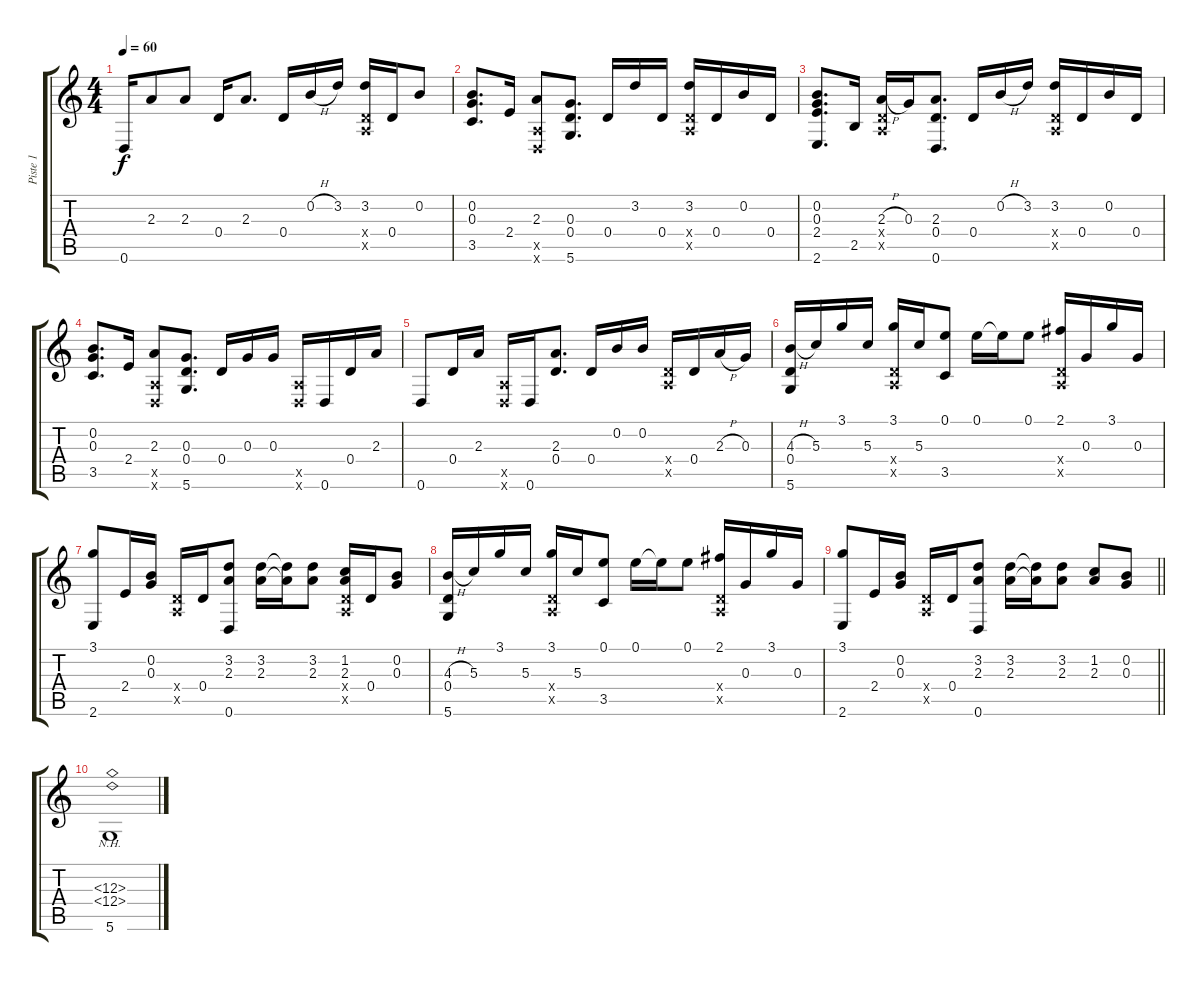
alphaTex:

\track ("Piste 1" "Piste 1") {instrument acousticguitarsteel}
\staff {score tabs}
\tuning (E4 B3 G3 D3 A2 D2) {hide}
\ts (4 4)
\tempo 60
\clef g2
\ks c
0.6.16{dy f} 2.3.8 2.3.8 0.4.16 2.3.8{d} 0.4.16 0.2{h}.16 3.2.16 (3.2 0.4{x} 0.5{x}).16 0.4.16 0.2.8 |
(0.2 0.3 3.5).8{d} 2.4.16 (2.3 0.5{x} 0.6{x}).8 (0.3 0.4 5.6).8{d} 0.4.16 3.2.16 0.4.16 (3.2 0.4{x} 0.5{x}).16 0.4.16 0.2.16 0.4.16 |
(0.2 0.3 2.4 2.6).8{d} 2.5.16 (2.3{h} 0.4{x} 0.5{x}).16 0.3.16 (2.3 0.4 0.6).8{d} 0.4.16 0.2{h}.16 3.2.16 (3.2 0.4{x} 0.5{x}).16 0.4.16 0.2.16 0.4.16 |
(0.2 0.3 3.5).8{d} 2.4.16 (2.3 0.5{x} 0.6{x}).8 (0.3 0.4 5.6).8{d} 0.4.16 0.3.16 0.3.16 (0.5{x} 0.6{x}).16 0.6.16 0.4.16 2.3.16 |
0.6.8 0.4.16 2.3.16 (0.5{x} 0.6{x}).16 0.6.16 (2.3 0.4).8{d} 0.4.16 0.2.16 0.2.16 (0.4{x} 0.5{x}).16 0.4.16 2.3{h}.16 0.3.16 |
(4.3{h} 0.4 5.6).16 5.3.16 3.1.16 5.3.16 (3.1 0.4{x} 0.5{x}).16 5.3.16 (0.1 3.5).8 0.1.16 0.1{t}.16 0.1.8 (2.1 0.4{x} 0.5{x}).16 0.3.16 3.1.16 0.3.16 |
(3.1 2.6).8 2.4.16 (0.2 0.3).16 (0.4{x} 0.5{x}).16 0.4.16 (3.2 2.3 0.6).8 (3.2 2.3).16 (3.2{t} 2.3{t}).16 (3.2 2.3).8 (1.2 2.3 0.4{x} 0.5{x}).16 0.4.16 (0.2 0.3).8 |
(4.3{h} 0.4 5.6).16 5.3.16 3.1.16 5.3.16 (3.1 0.4{x} 0.5{x}).16 5.3.16 (0.1 3.5).8 0.1.16 0.1{t}.16 0.1.8 (2.1 0.4{x} 0.5{x}).16 0.3.16 3.1.16 0.3.16 |
\barLineRight lightlight
(3.1 2.6).8 2.4.16 (0.2 0.3).16 (0.4{x} 0.5{x}).16 0.4.16 (3.2 2.3 0.6).8 (3.2 2.3).16 (3.2{t} 2.3{t}).16 (3.2 2.3).8 (1.2 2.3).8 (0.2 0.3).8 |
(12.3{nh} 12.4{nh} 5.6).1
